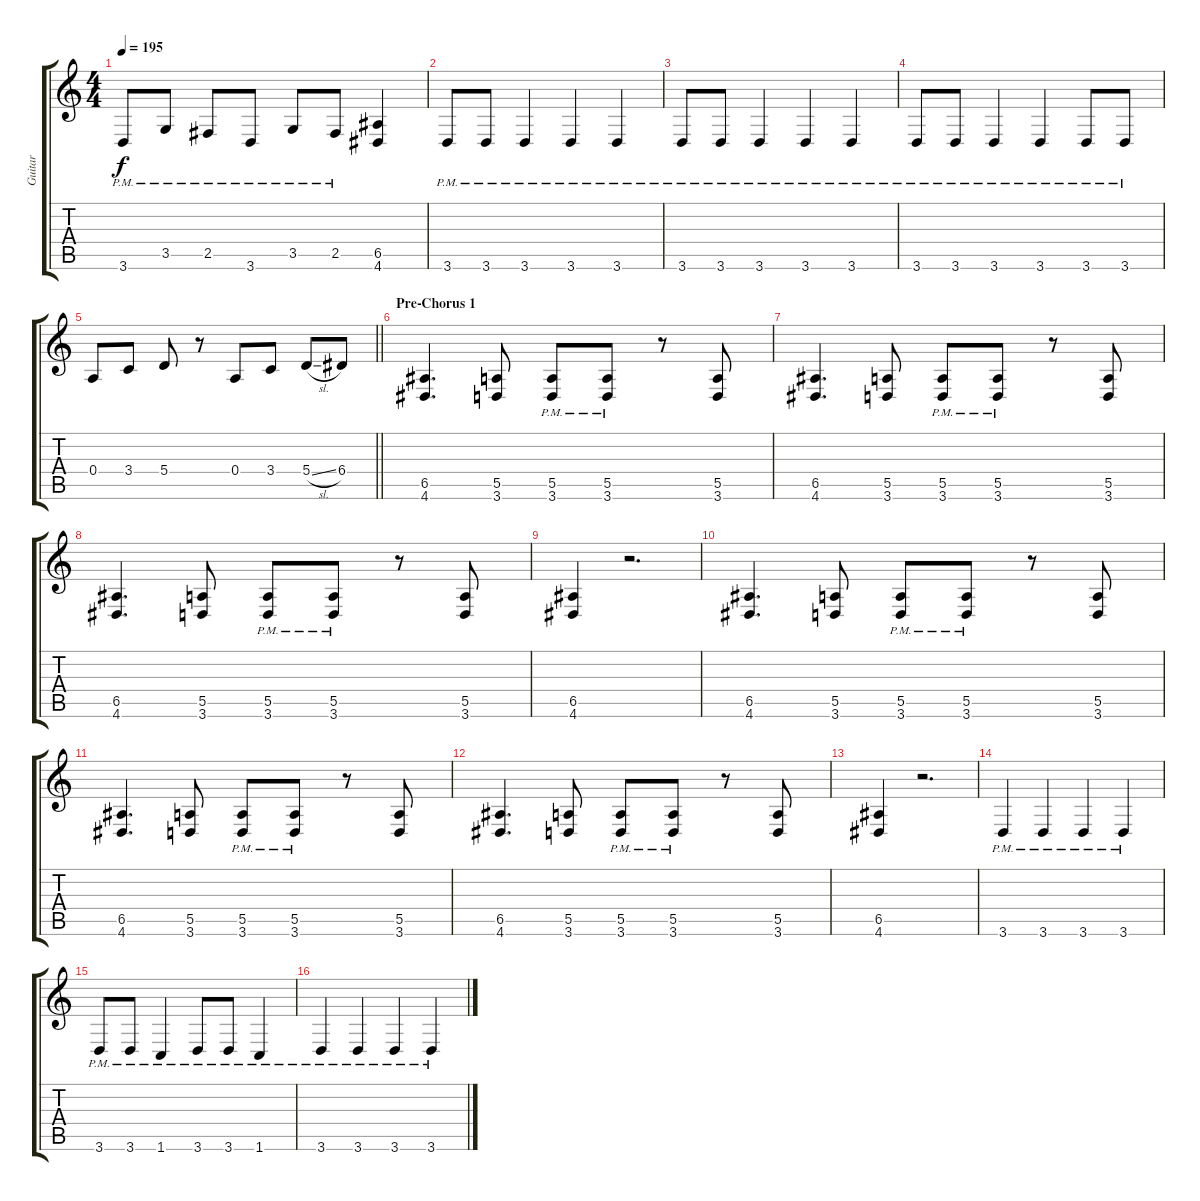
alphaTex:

\track ("Guitar" "Guitar") {instrument overdrivenguitar}
\staff {score tabs}
\tuning (B3 Gb3 D3 A2 E2 B1) {hide}
\ts (4 4)
\tempo 195
\clef g2
\ks c
3.6{pm}.8{dy f} 3.5{pm}.8 2.5{pm}.8 3.6{pm}.8 3.5{pm}.8 2.5{pm}.8 (6.5 4.6).4 |
3.6{pm}.8 3.6{pm}.8 3.6{pm}.4 3.6{pm}.4 3.6{pm}.4 |
3.6{pm}.8 3.6{pm}.8 3.6{pm}.4 3.6{pm}.4 3.6{pm}.4 |
3.6{pm}.8 3.6{pm}.8 3.6{pm}.4 3.6{pm}.4 3.6{pm}.8 3.6{pm}.8 |
\barLineRight lightlight
0.4.8 3.4.8 5.4.8 r.8 0.4.8 3.4.8 5.4{sl}.8 6.4.8 |
\section ("" "Pre-Chorus 1")
(6.5 4.6).4{d} (5.5 3.6).8 (5.5{pm} 3.6{pm}).8 (5.5{pm} 3.6{pm}).8 r.8 (5.5 3.6).8 |
(6.5 4.6).4{d} (5.5 3.6).8 (5.5{pm} 3.6{pm}).8 (5.5{pm} 3.6{pm}).8 r.8 (5.5 3.6).8 |
(6.5 4.6).4{d} (5.5 3.6).8 (5.5{pm} 3.6{pm}).8 (5.5{pm} 3.6{pm}).8 r.8 (5.5 3.6).8 |
(6.5 4.6).4 r.2{d} |
(6.5 4.6).4{d} (5.5 3.6).8 (5.5{pm} 3.6{pm}).8 (5.5{pm} 3.6{pm}).8 r.8 (5.5 3.6).8 |
(6.5 4.6).4{d} (5.5 3.6).8 (5.5{pm} 3.6{pm}).8 (5.5{pm} 3.6{pm}).8 r.8 (5.5 3.6).8 |
(6.5 4.6).4{d} (5.5 3.6).8 (5.5{pm} 3.6{pm}).8 (5.5{pm} 3.6{pm}).8 r.8 (5.5 3.6).8 |
(6.5 4.6).4 r.2{d} |
3.6{pm}.4 3.6{pm}.4 3.6{pm}.4 3.6{pm}.4 |
3.6{pm}.8 3.6{pm}.8 1.6{pm}.4 3.6{pm}.8 3.6{pm}.8 1.6{pm}.4 |
3.6{pm}.4 3.6{pm}.4 3.6{pm}.4 3.6{pm}.4
